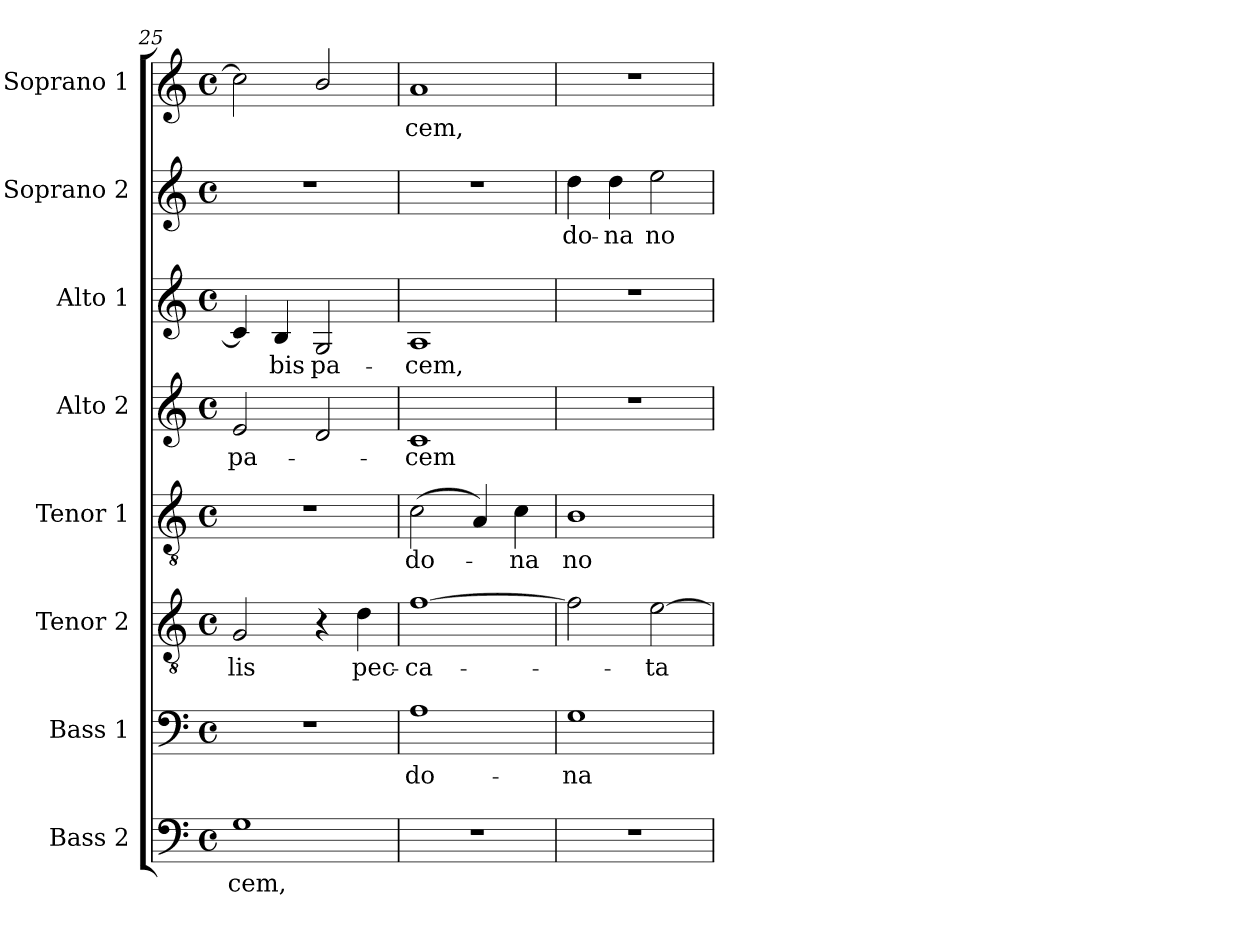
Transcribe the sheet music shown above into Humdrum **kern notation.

**kern	**text	**kern	**text	**kern	**text	**kern	**text	**kern	**text	**kern	**text	**kern	**text	**kern	**text
*part8	*part8	*part7	*part7	*part6	*part6	*part5	*part5	*part4	*part4	*part3	*part3	*part2	*part2	*part1	*part1
*staff8	*staff8	*staff7	*staff7	*staff6	*staff6	*staff5	*staff5	*staff4	*staff4	*staff3	*staff3	*staff2	*staff2	*staff1	*staff1
*I"Bass 2	*	*I"Bass 1	*	*I"Tenor 2	*	*I"Tenor 1	*	*I"Alto 2	*	*I"Alto 1	*	*I"Soprano 2	*	*I"Soprano 1	*
*I'B2.	*	*I'B1.	*	*I'T2.	*	*I'T1.	*	*I'A2.	*	*I'A1.	*	*I'S2.	*	*I'S1.	*
*clefF4	*	*clefF4	*	*clefGv2	*	*clefGv2	*	*clefG2	*	*clefG2	*	*clefG2	*	*clefG2	*
*	*	*	*	*ITrd7c12	*	*ITrd7c12	*	*	*	*	*	*	*	*	*
*k[]	*	*k[]	*	*k[]	*	*k[]	*	*k[]	*	*k[]	*	*k[]	*	*k[]	*
*C:	*	*C:	*	*C:	*	*C:	*	*C:	*	*C:	*	*C:	*	*C:	*
*M4/4	*	*M4/4	*	*M4/4	*	*M4/4	*	*M4/4	*	*M4/4	*	*M4/4	*	*M4/4	*
*met(c)	*	*met(c)	*	*met(c)	*	*met(c)	*	*met(c)	*	*met(c)	*	*met(c)	*	*met(c)	*
=25	=25	=25	=25	=25	=25	=25	=25	=25	=25	=25	=25	=25	=25	=25	=25
!	!LO:LY:b:color=#000000	!	!	!	!	!	!	!	!	!	!	!	!	!	!
!	!	!	!	!	!LO:LY:b:color=#000000	!	!	!	!	!	!	!	!	!	!
!	!	!	!	!	!	!	!	!	!LO:LY:b:color=#000000	!	!	!	!	!	!
1Gi	-cem,	1r	.	2GGi/	-lis	1r	.	2ei/	pa-	4ci/]	.	1r	.	2cci\]	.
!	!	!	!	!	!	!	!	!	!	!	!LO:LY:b:color=#000000	!	!	!	!
.	.	.	.	.	.	.	.	.	.	4Bi/	-bis	.	.	.	.
!	!	!	!	!	!	!	!	!	!	!	!LO:LY:b:color=#000000	!	!	!	!
.	.	.	.	4r	.	.	.	2di/	.	2Gi/	pa-	.	.	2bi/	.
!	!	!	!	!	!LO:LY:b:color=#000000	!	!	!	!	!	!	!	!	!	!
.	.	.	.	4Di\	pec-	.	.	.	.	.	.	.	.	.	.
=26	=26	=26	=26	=26	=26	=26	=26	=26	=26	=26	=26	=26	=26	=26	=26
!	!	!	!LO:LY:b:color=#000000	!	!	!	!	!	!	!	!	!	!	!	!
!	!	!	!	!	!LO:LY:b:color=#000000	!	!	!	!	!	!	!	!	!	!
!	!	!	!	!	!	!	!LO:LY:b:color=#000000	!	!	!	!	!	!	!	!
!	!	!	!	!	!	!	!	!	!LO:LY:b:color=#000000	!	!	!	!	!	!
!	!	!	!	!	!	!	!	!	!	!	!LO:LY:b:color=#000000	!	!	!	!
!	!	!	!	!	!	!	!	!	!	!	!	!	!	!	!LO:LY:b:color=#000000
1r	.	1Ai	do-	[1Fi	-ca-	(2Ci\	do-	1ci	-cem	1Ai	-cem,	1r	.	1ai	-cem,
.	.	.	.	.	.	4AAi/)	.	.	.	.	.	.	.	.	.
!	!	!	!	!	!	!	!LO:LY:b:color=#000000	!	!	!	!	!	!	!	!
.	.	.	.	.	.	4Ci\	-na	.	.	.	.	.	.	.	.
!!LO:LB:g=z
=27	=27	=27	=27	=27	=27	=27	=27	=27	=27	=27	=27	=27	=27	=27	=27
!	!	!	!LO:LY:b:color=#000000	!	!	!	!	!	!	!	!	!	!	!	!
!	!	!	!	!	!	!	!LO:LY:b:color=#000000	!	!	!	!	!	!	!	!
!	!	!	!	!	!	!	!	!	!	!	!	!	!LO:LY:b:color=#000000	!	!
1r	.	1Gi	-na	2Fi\]	.	1BBi	no-	1r	.	1r	.	4ddi\	do-	1r	.
!	!	!	!	!	!	!	!	!	!	!	!	!	!LO:LY:b:color=#000000	!	!
.	.	.	.	.	.	.	.	.	.	.	.	4ddi\	-na	.	.
!	!	!	!	!	!LO:LY:b:color=#000000	!	!	!	!	!	!	!	!	!	!
!	!	!	!	!	!	!	!	!	!	!	!	!	!LO:LY:b:color=#000000	!	!
.	.	.	.	[2Ei\	-ta	.	.	.	.	.	.	2eei\	no-	.	.
=	=	=	=	=	=	=	=	=	=	=	=	=	=	=	=
*-	*-	*-	*-	*-	*-	*-	*-	*-	*-	*-	*-	*-	*-	*-	*-
